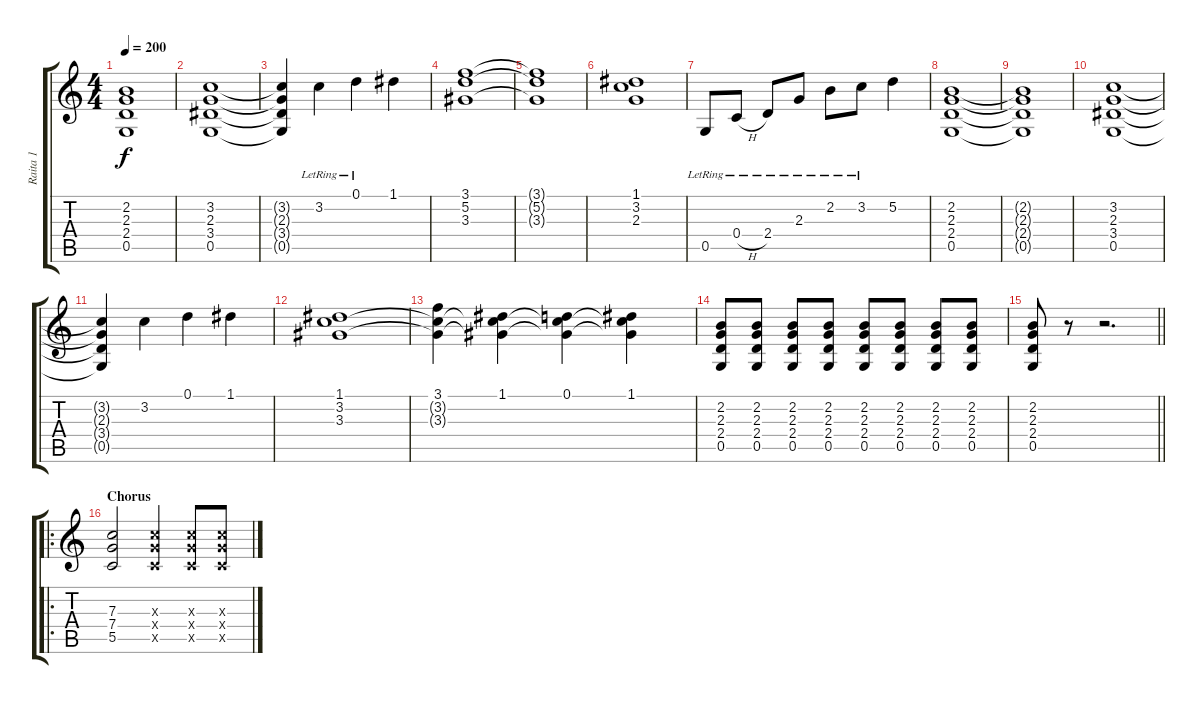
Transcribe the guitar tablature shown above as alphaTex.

\track ("Raita 1" "Raita 1") {instrument distortionguitar}
\staff {score tabs}
\tuning (D4 A3 F3 C3 G2 D2) {hide}
\ts (4 4)
\tempo 200
\clef g2
\ks c
(2.2{t} 2.3{t} 2.4{t} 0.5{t}).1{dy f} |
(3.2 2.3 3.4 0.5).1 |
(3.2{t} 2.3{t} 3.4{t} 0.5{t}).4 3.2{lr}.4 0.1{lr}.4 1.1.4 |
(3.1 5.2 3.3).1 |
(3.1{t} 5.2{t} 3.3{t}).1 |
(1.1 3.2 2.3).1 |
0.5{lr}.8 0.4{h lr}.8 2.4{lr}.8 2.3{lr}.8 2.2{lr}.8 3.2{lr}.8 5.2.4 |
(2.2 2.3 2.4 0.5).1 |
(2.2{t} 2.3{t} 2.4{t} 0.5{t}).1 |
(3.2 2.3 3.4 0.5).1 |
(3.2{t} 2.3{t} 3.4{t} 0.5{t}).4 3.2.4 0.1.4 1.1.4 |
(1.1 3.2 3.3).1 |
(3.1 3.2{t} 3.3{t}).4 (1.1 3.2{t} 3.3{t}).4 (0.1 3.2{t} 3.3{t}).4 (1.1 3.2{t} 3.3{t}).4 |
(2.2 2.3 2.4 0.5).8 (2.2 2.3 2.4 0.5).8 (2.2 2.3 2.4 0.5).8 (2.2 2.3 2.4 0.5).8 (2.2 2.3 2.4 0.5).8 (2.2 2.3 2.4 0.5).8 (2.2 2.3 2.4 0.5).8 (2.2 2.3 2.4 0.5).8 |
\barLineRight lightlight
(2.2 2.3 2.4 0.5).8 r.8 r.2{d} |
\ro
\section ("" "Chorus")
(7.3 7.4 5.5).2 (7.3{x} 7.4{x} 5.5{x}).4 (7.3{x} 7.4{x} 5.5{x}).8 (7.3{x} 7.4{x} 5.5{x}).8
